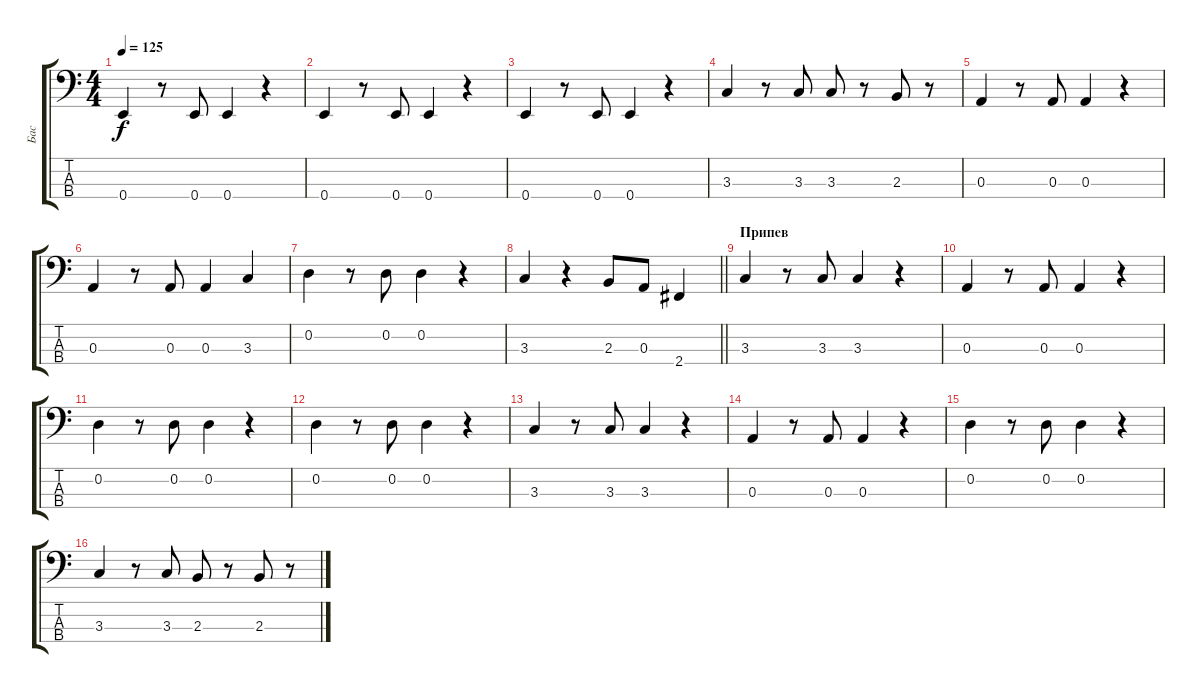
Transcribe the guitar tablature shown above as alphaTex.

\track ("Бас" "Бас") {instrument electricbassfinger}
\staff {score tabs}
\tuning (G2 D2 A1 E1) {hide}
\ts (4 4)
\tempo 125
\clef f4
\ks c
0.4.4{dy f} r.8 0.4.8 0.4.4 r.4 |
0.4.4 r.8 0.4.8 0.4.4 r.4 |
0.4.4 r.8 0.4.8 0.4.4 r.4 |
3.3.4 r.8 3.3.8 3.3.8 r.8 2.3.8 r.8 |
0.3.4 r.8 0.3.8 0.3.4 r.4 |
0.3.4 r.8 0.3.8 0.3.4 3.3.4 |
0.2.4 r.8 0.2.8 0.2.4 r.4 |
\barLineRight lightlight
3.3.4 r.4 2.3.8 0.3.8 2.4.4 |
\section ("" "Припев")
3.3.4 r.8 3.3.8 3.3.4 r.4 |
0.3.4 r.8 0.3.8 0.3.4 r.4 |
0.2.4 r.8 0.2.8 0.2.4 r.4 |
0.2.4 r.8 0.2.8 0.2.4 r.4 |
3.3.4 r.8 3.3.8 3.3.4 r.4 |
0.3.4 r.8 0.3.8 0.3.4 r.4 |
0.2.4 r.8 0.2.8 0.2.4 r.4 |
3.3.4 r.8 3.3.8 2.3.8 r.8 2.3.8 r.8
